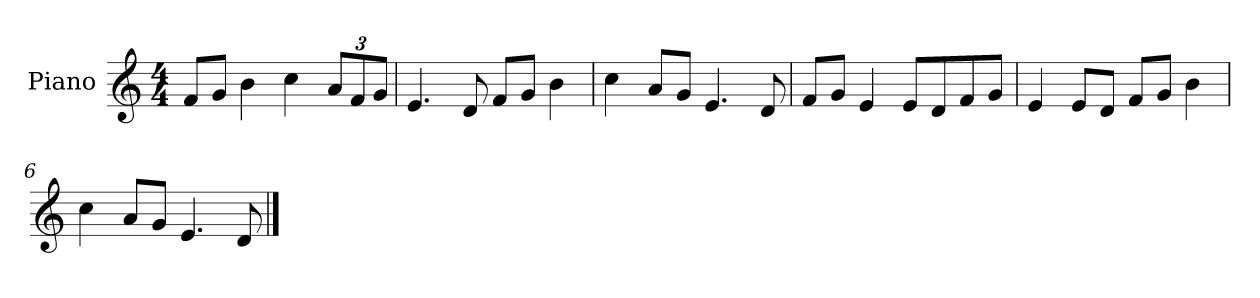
**kern
*part1
*staff1
*I"Piano
*I'P-no
*clefG2
*k[]
*M4/4
*MM90
=1
8f/L
8g/J
4b\
4cc\
*Xbrackettup
12a/L
12f/
12g/J
=2
4.e/
8d/
8f/L
8g/J
4b\
=3
4cc\
8a/L
8g/J
4.e/
8d/
=4
8f/L
8g/J
4e/
8e/L
8d/
8f/
8g/J
=5
4e/
8e/L
8d/J
8f/L
8g/J
4b\
=6
4cc\
8a/L
8g/J
4.e/
8d/
==
*-
